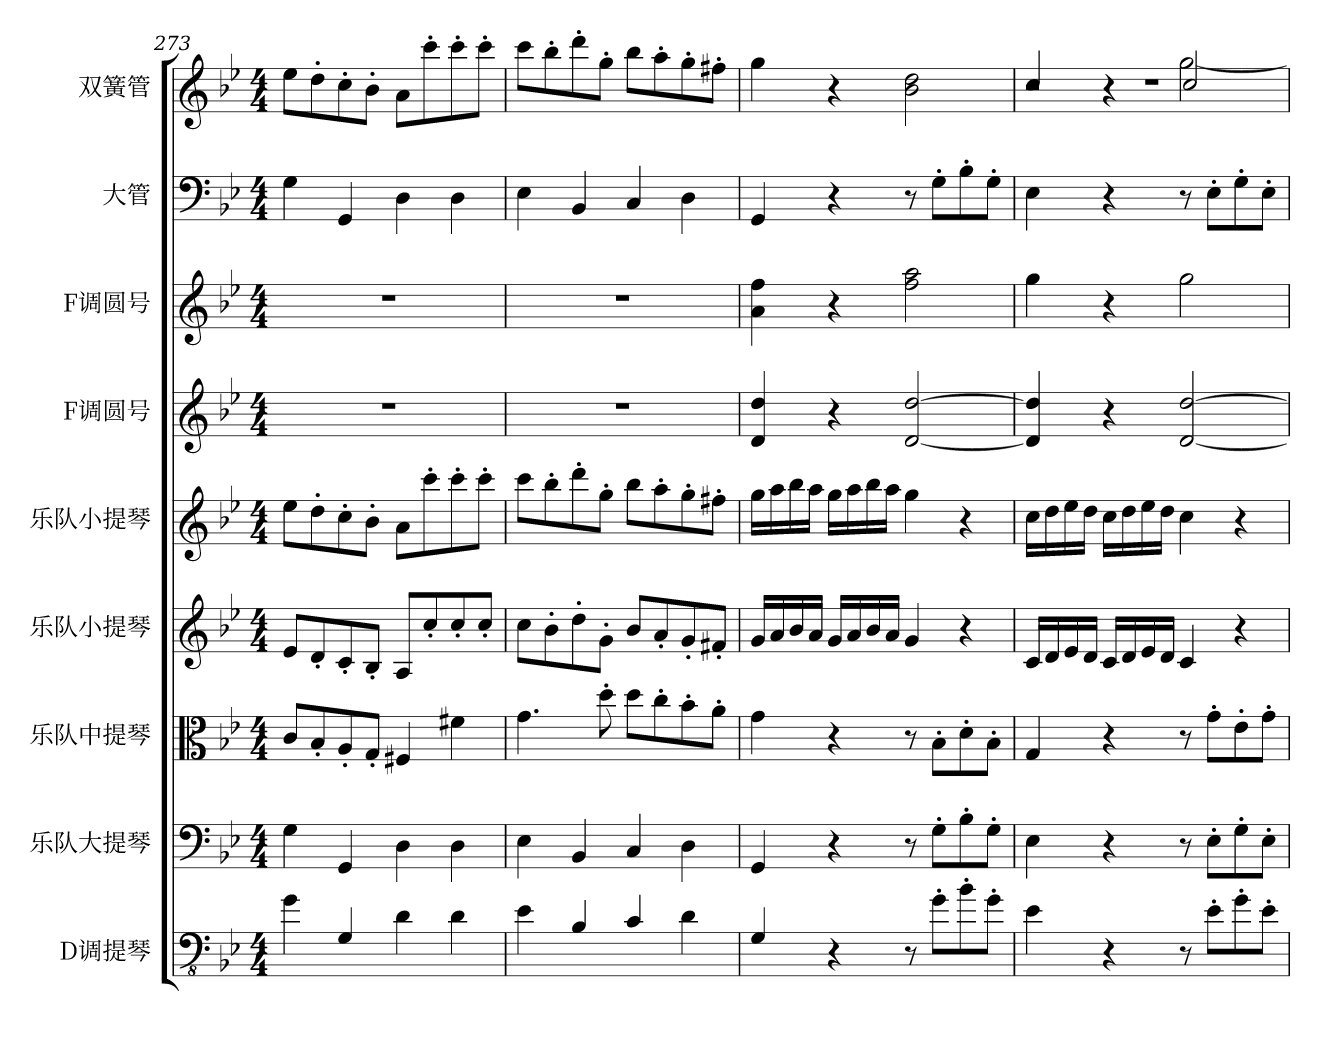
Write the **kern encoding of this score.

**kern	**kern	**kern	**kern	**kern	**kern	**kern	**kern	**kern
*part9	*part8	*part7	*part6	*part5	*part4	*part3	*part2	*part1
*staff9	*staff8	*staff7	*staff6	*staff5	*staff4	*staff3	*staff2	*staff1
*I"D调提琴	*I"乐队大提琴	*I"乐队中提琴	*I"乐队小提琴	*I"乐队小提琴	*I"F调圆号	*I"F调圆号	*I"大管	*I"双簧管
*clefFv4	*clefF4	*clefC3	*clefG2	*clefG2	*clefG2	*clefG2	*clefF4	*clefG2
*ITrd7c12	*	*	*	*	*ITrd4c7	*ITrd4c7	*	*
*k[b-e-]	*k[b-e-]	*k[b-e-]	*k[b-e-]	*k[b-e-]	*k[b-e-a-]	*k[b-e-a-]	*k[b-e-]	*k[b-e-]
*M4/4	*M4/4	*M4/4	*M4/4	*M4/4	*M4/4	*M4/4	*M4/4	*M4/4
=273	=273	=273	=273	=273	=273	=273	=273	=273
4GG\	4G\	8c/L	8e-/L	8ee-\L	1r	1r	4G\	8ee-\L
.	.	8B-'/	8d'/	8dd'\	.	.	.	8dd'\
4GGG/	4GG/	8A'/	8c'/	8cc'\	.	.	4GG/	8cc'\
.	.	8G'/J	8B-'/J	8b-'\J	.	.	.	8b-'\J
4DD\	4D\	4F#X/	8A/L	8a\L	.	.	4D\	8a\L
.	.	.	8cc'/	8ccc'\	.	.	.	8ccc'\
4DD\	4D\	4f#X\	8cc'/	8ccc'\	.	.	4D\	8ccc'\
.	.	.	8cc'/J	8ccc'\J	.	.	.	8ccc'\J
=274	=274	=274	=274	=274	=274	=274	=274	=274
4EE-\	4E-\	4.g\	8cc\L	8ccc\L	1r	1r	4E-\	8ccc\L
.	.	.	8b-'\	8bb-'\	.	.	.	8bb-'\
4BBB-/	4BB-/	.	8dd'\	8ddd'\	.	.	4BB-/	8ddd'\
.	.	8dd'\	8g'\J	8gg'\J	.	.	.	8gg'\J
4CC/	4C/	8dd\L	8b-/L	8bb-\L	.	.	4C/	8bb-\L
.	.	8cc'\	8a'/	8aa'\	.	.	.	8aa'\
4DD\	4D\	8b-'\	8g'/	8gg'\	.	.	4D\	8gg'\
.	.	8a'\J	8f#X'/J	8ff#X'\J	.	.	.	8ff#X'\J
!!LO:PB:g=z
=275	=275	=275	=275	=275	=275	=275	=275	=275
4GGG/	4GG/	4g\	16g/LL	16gg\LL	4G/ 4g/	4d\ 4b-\	4GG/	4gg\
.	.	.	16a/	16aa\	.	.	.	.
.	.	.	16b-/	16bb-\	.	.	.	.
.	.	.	16a/JJ	16aa\JJ	.	.	.	.
4r	4r	4r	16g/LL	16gg\LL	4r	4r	4r	4r
.	.	.	16a/	16aa\	.	.	.	.
.	.	.	16b-/	16bb-\	.	.	.	.
.	.	.	16a/JJ	16aa\JJ	.	.	.	.
8r	8r	8r	4g/	4gg\	[2G/ [2g/	2b-\ 2dd\	8r	2b-\ 2dd\
8GG'\L	8G'\L	8B-'\L	.	.	.	.	8G'\L	.
8BB-'\	8B-'\	8d'\	4r	4r	.	.	8B-'\	.
8GG'\J	8G'\J	8B-'\J	.	.	.	.	8G'\J	.
=276	=276	=276	=276	=276	=276	=276	=276	=276
*	*	*	*	*	*	*	*	*^
*	*	*	*	*	*	*	*	*	*^
4EE-\	4E-\	4G/	16c/LL	16cc\LL	4G/] 4g/]	4cc\	4E-\	1r	2r	4cc/
.	.	.	16d/	16dd\	.	.	.	.	.	.
.	.	.	16e-/	16ee-\	.	.	.	.	.	.
.	.	.	16d/JJ	16dd\JJ	.	.	.	.	.	.
4r	4r	4r	16c/LL	16cc\LL	4r	4r	4r	.	.	4r
.	.	.	16d/	16dd\	.	.	.	.	.	.
.	.	.	16e-/	16ee-\	.	.	.	.	.	.
.	.	.	16d/JJ	16dd\JJ	.	.	.	.	.	.
8r	8r	8r	4c/	4cc\	[2G/ [2g/	2cc\	8r	.	[2gg\	2cc/
8EE-'\L	8E-'\L	8g'\L	.	.	.	.	8E-'\L	.	.	.
8GG'\	8G'\	8e-'\	4r	4r	.	.	8G'\	.	.	.
8EE-'\J	8E-'\J	8g'\J	.	.	.	.	8E-'\J	.	.	.
*	*	*	*	*	*	*	*	*v	*v	*v
=	=	=	=	=	=	=	=	=
*-	*-	*-	*-	*-	*-	*-	*-	*-
